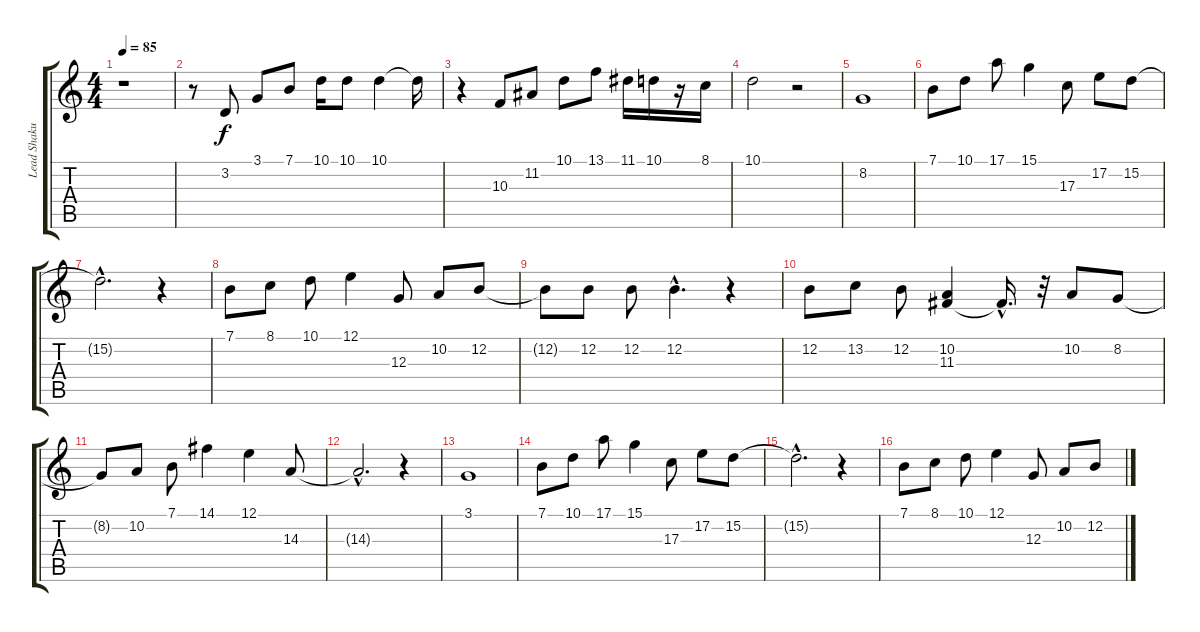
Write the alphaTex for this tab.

\track ("Lead Shakuhachi" "Lead Shaku") {instrument shakuhachi}
\staff {score tabs}
\tuning (E4 B3 G3 D3 A2 E2) {hide}
\ts (4 4)
\tempo 85
\clef g2
\ks c
r.1{dy f instrument shakuhachi} |
r.8 3.2.8 3.1.8 7.1.8 10.1.16 10.1.8 10.1.4 10.1{t}.16 |
r.4 10.3.8 11.2.8 10.1.8 13.1.8 11.1.16 10.1.16 r.16 8.1.16 |
10.1.2 r.2 |
8.2.1 |
7.1.8 10.1.8 17.1.8 15.1.4 17.3.8 17.2.8 15.2.8 |
15.2{hac t}.2{d} r.4 |
7.1.8 8.1.8 10.1.8 12.1.4 12.3.8 10.2.8 12.2.8 |
12.2{t}.8 12.2.8 12.2.8 12.2{hac}.4{d} r.4 |
12.2.8 13.2.8 12.2.8 (10.2 11.3).4 11.3{hac t}.16{d} r.32 10.2.8 8.2.8 |
8.2{t}.8 10.2.8 7.1.8 14.1.4 12.1.4 14.3.8 |
14.3{hac t}.2{d} r.4 |
3.1.1 |
7.1.8 10.1.8 17.1.8 15.1.4 17.3.8 17.2.8 15.2.8 |
15.2{hac t}.2{d} r.4 |
7.1.8 8.1.8 10.1.8 12.1.4 12.3.8 10.2.8 12.2.8
